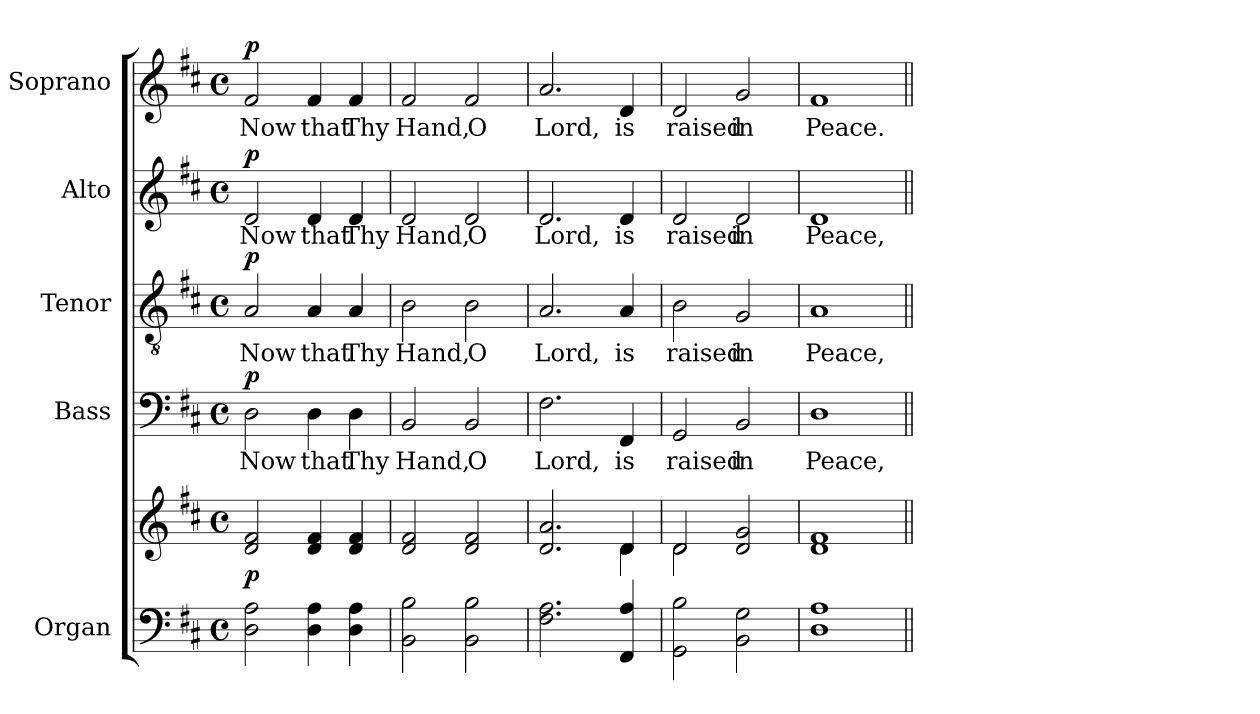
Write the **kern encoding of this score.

**kern	**kern	**dynam	**kern	**text	**dynam	**kern	**text	**dynam	**kern	**text	**dynam	**kern	**text	**dynam
*part5	*part5	*part5	*part4	*part4	*part4	*part3	*part3	*part3	*part2	*part2	*part2	*part1	*part1	*part1
*staff6	*staff5	*staff5/6	*staff4	*staff4	*staff4	*staff3	*staff3	*staff3	*staff2	*staff2	*staff2	*staff1	*staff1	*staff1
*I"Organ	*	*	*I"Bass	*	*	*I"Tenor	*	*	*I"Alto	*	*	*I"Soprano	*	*
*I'Org.	*	*	*I'B.	*	*	*I'T.	*	*	*I'A.	*	*	*I'S.	*	*
!!LO:PB:g=z
*clefF4	*clefG2	*	*clefF4	*	*	*clefGv2	*	*	*clefG2	*	*	*clefG2	*	*
*	*	*	*	*	*	*ITrd7c12	*	*	*	*	*	*	*	*
*k[f#c#]	*k[f#c#]	*	*k[f#c#]	*	*	*k[f#c#]	*	*	*k[f#c#]	*	*	*k[f#c#]	*	*
*D:	*D:	*	*D:	*	*	*D:	*	*	*D:	*	*	*D:	*	*
*M4/4	*M4/4	*	*M4/4	*	*	*M4/4	*	*	*M4/4	*	*	*M4/4	*	*
*met(c)	*met(c)	*	*met(c)	*	*	*met(c)	*	*	*met(c)	*	*	*met(c)	*	*
=1	=1	=1	=1	=1	=1	=1	=1	=1	=1	=1	=1	=1	=1	=1
!	!	!	!	!LO:LY:b:color=#000000	!	!	!	!	!	!	!	!	!	!
!	!	!	!	!	!	!	!LO:LY:b:color=#000000	!	!	!	!	!	!	!
!	!	!	!	!	!	!	!	!	!	!LO:LY:b:color=#000000	!	!	!	!
!	!	!	!	!	!	!	!	!	!	!	!	!	!LO:LY:b:color=#000000	!
2Di\ 2Ai	2di/ 2f#i	p	2Di\	Now	p	2AAi/	Now	p	2di/	Now	p	2f#i/	Now	p
!	!	!	!	!LO:LY:b:color=#000000	!	!	!	!	!	!	!	!	!	!
!	!	!	!	!	!	!	!LO:LY:b:color=#000000	!	!	!	!	!	!	!
!	!	!	!	!	!	!	!	!	!	!LO:LY:b:color=#000000	!	!	!	!
!	!	!	!	!	!	!	!	!	!	!	!	!	!LO:LY:b:color=#000000	!
4Di\ 4Ai	4di/ 4f#i	.	4Di\	that	.	4AAi/	that	.	4di/	that	.	4f#i/	that	.
!	!	!	!	!LO:LY:b:color=#000000	!	!	!	!	!	!	!	!	!	!
!	!	!	!	!	!	!	!LO:LY:b:color=#000000	!	!	!	!	!	!	!
!	!	!	!	!	!	!	!	!	!	!LO:LY:b:color=#000000	!	!	!	!
!	!	!	!	!	!	!	!	!	!	!	!	!	!LO:LY:b:color=#000000	!
4Di\ 4Ai	4di/ 4f#i	.	4Di\	Thy	.	4AAi/	Thy	.	4di/	Thy	.	4f#i/	Thy	.
=2	=2	=2	=2	=2	=2	=2	=2	=2	=2	=2	=2	=2	=2	=2
!	!	!	!	!LO:LY:b:color=#000000	!	!	!	!	!	!	!	!	!	!
!	!	!	!	!	!	!	!LO:LY:b:color=#000000	!	!	!	!	!	!	!
!	!	!	!	!	!	!	!	!	!	!LO:LY:b:color=#000000	!	!	!	!
!	!	!	!	!	!	!	!	!	!	!	!	!	!LO:LY:b:color=#000000	!
2BBi\ 2Bi	2di/ 2f#i	.	2BBi/	Hand,	.	2BBi\	Hand,	.	2di/	Hand,	.	2f#i/	Hand,	.
!	!	!	!	!LO:LY:b:color=#000000	!	!	!	!	!	!	!	!	!	!
!	!	!	!	!	!	!	!LO:LY:b:color=#000000	!	!	!	!	!	!	!
!	!	!	!	!	!	!	!	!	!	!LO:LY:b:color=#000000	!	!	!	!
!	!	!	!	!	!	!	!	!	!	!	!	!	!LO:LY:b:color=#000000	!
2BBi\ 2Bi	2di/ 2f#i	.	2BBi/	O	.	2BBi\	O	.	2di/	O	.	2f#i/	O	.
=3	=3	=3	=3	=3	=3	=3	=3	=3	=3	=3	=3	=3	=3	=3
*	*^	*	*	*	*	*	*	*	*	*	*	*	*	*
!	!	!	!	!	!LO:LY:b:color=#000000	!	!	!	!	!	!	!	!	!	!
!	!	!	!	!	!	!	!	!LO:LY:b:color=#000000	!	!	!	!	!	!	!
!	!	!	!	!	!	!	!	!	!	!	!LO:LY:b:color=#000000	!	!	!	!
!	!	!	!	!	!	!	!	!	!	!	!	!	!	!LO:LY:b:color=#000000	!
2.F#i\ 2.Ai	2.di/ 2.ai	2.ryy	.	2.F#i\	Lord,	.	2.AAi/	Lord,	.	2.di/	Lord,	.	2.ai/	Lord,	.
!	!	!	!	!	!LO:LY:b:color=#000000	!	!	!	!	!	!	!	!	!	!
!	!	!	!	!	!	!	!	!LO:LY:b:color=#000000	!	!	!	!	!	!	!
!	!	!	!	!	!	!	!	!	!	!	!LO:LY:b:color=#000000	!	!	!	!
!	!	!	!	!	!	!	!	!	!	!	!	!	!	!LO:LY:b:color=#000000	!
4FF#i/ 4Ai	4di/	4di\	.	4FF#i/	is	.	4AAi/	is	.	4di/	is	.	4di/	is	.
=4	=4	=4	=4	=4	=4	=4	=4	=4	=4	=4	=4	=4	=4	=4	=4
!	!	!	!	!	!LO:LY:b:color=#000000	!	!	!	!	!	!	!	!	!	!
!	!	!	!	!	!	!	!	!LO:LY:b:color=#000000	!	!	!	!	!	!	!
!	!	!	!	!	!	!	!	!	!	!	!LO:LY:b:color=#000000	!	!	!	!
!	!	!	!	!	!	!	!	!	!	!	!	!	!	!LO:LY:b:color=#000000	!
2GGi\ 2Bi	2di/	2di\	.	2GGi/	raised	.	2BBi\	raised	.	2di/	raised	.	2di/	raised	.
!	!	!	!	!	!LO:LY:b:color=#000000	!	!	!	!	!	!	!	!	!	!
!	!	!	!	!	!	!	!	!LO:LY:b:color=#000000	!	!	!	!	!	!	!
!	!	!	!	!	!	!	!	!	!	!	!LO:LY:b:color=#000000	!	!	!	!
!	!	!	!	!	!	!	!	!	!	!	!	!	!	!LO:LY:b:color=#000000	!
2BBi\ 2Gi	2di/ 2gi	2ryy	.	2BBi/	in	.	2GGi/	in	.	2di/	in	.	2gi/	in	.
*	*v	*v	*	*	*	*	*	*	*	*	*	*	*	*	*
=5	=5	=5	=5	=5	=5	=5	=5	=5	=5	=5	=5	=5	=5	=5
*	*^	*	*	*	*	*	*	*	*	*	*	*	*	*
!	!	!	!	!	!LO:LY:b:color=#000000	!	!	!	!	!	!	!	!	!	!
*	*v	*v	*	*	*	*	*	*	*	*	*	*	*	*	*
*	*^	*	*	*	*	*	*	*	*	*	*	*	*	*
!	!	!	!	!	!	!	!	!LO:LY:b:color=#000000	!	!	!	!	!	!	!
*	*v	*v	*	*	*	*	*	*	*	*	*	*	*	*	*
*	*^	*	*	*	*	*	*	*	*	*	*	*	*	*
!	!	!	!	!	!	!	!	!	!	!	!LO:LY:b:color=#000000	!	!	!	!
*	*v	*v	*	*	*	*	*	*	*	*	*	*	*	*	*
*	*^	*	*	*	*	*	*	*	*	*	*	*	*	*
!	!	!	!	!	!	!	!	!	!	!	!	!	!	!LO:LY:b:color=#000000	!
*	*v	*v	*	*	*	*	*	*	*	*	*	*	*	*	*
1Di 1Ai	1di 1f#i	.	1Di	Peace,	.	1AAi	Peace,	.	1di	Peace,	.	1f#i	Peace.	.
=||	=||	=||	=||	=||	=||	=||	=||	=||	=||	=||	=||	=||	=||	=||
*-	*-	*-	*-	*-	*-	*-	*-	*-	*-	*-	*-	*-	*-	*-
